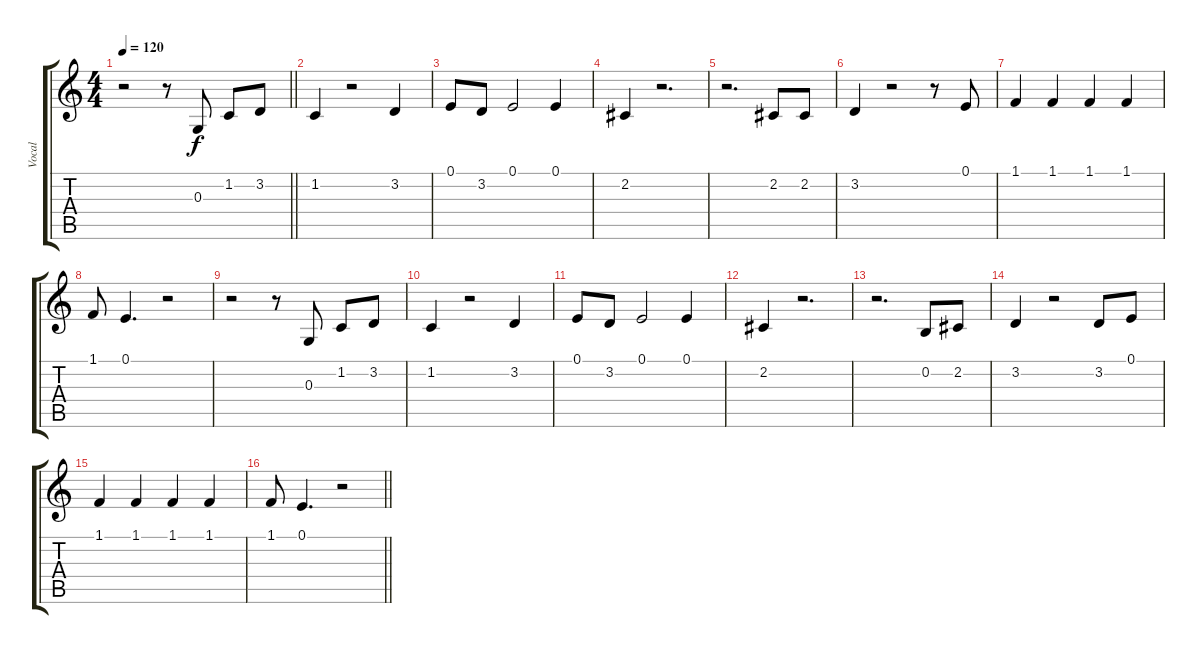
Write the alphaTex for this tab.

\track ("Vocal" "Vocal") {instrument choiraahs}
\staff {score tabs}
\tuning (E4 B3 G3 D3 A2 E2) {hide}
\ts (4 4)
\tempo 120
\clef g2
\barLineRight lightlight
\ks c
r.2{dy f} r.8 0.3.8 1.2.8 3.2.8 |
1.2.4 r.2 3.2.4 |
0.1.8 3.2.8 0.1.2 0.1.4 |
2.2.4 r.2{d} |
r.2{d} 2.2.8 2.2.8 |
3.2.4 r.2 r.8 0.1.8 |
1.1.4 1.1.4 1.1.4 1.1.4 |
1.1.8 0.1.4{d} r.2 |
r.2 r.8 0.3.8 1.2.8 3.2.8 |
1.2.4 r.2 3.2.4 |
0.1.8 3.2.8 0.1.2 0.1.4 |
2.2.4 r.2{d} |
r.2{d} 0.2.8 2.2.8 |
3.2.4 r.2 3.2.8 0.1.8 |
1.1.4 1.1.4 1.1.4 1.1.4 |
\barLineRight lightlight
1.1.8 0.1.4{d} r.2
